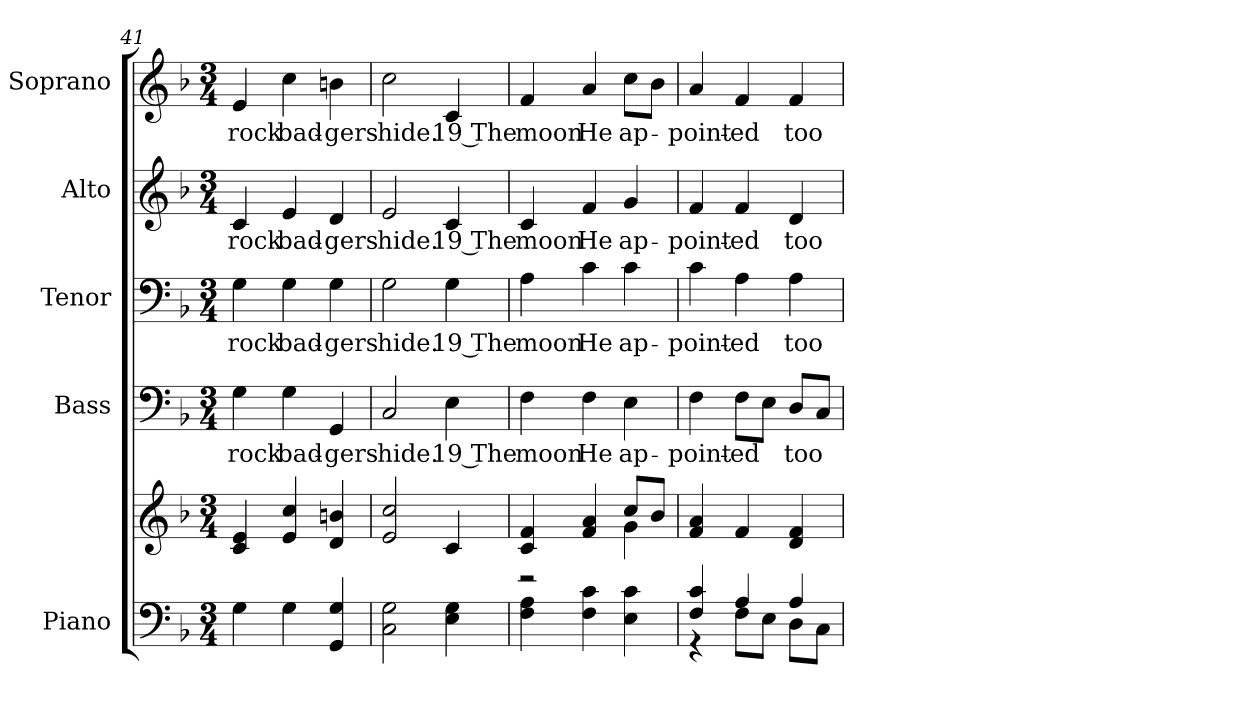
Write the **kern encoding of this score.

**kern	**kern	**kern	**text	**kern	**text	**kern	**text	**kern	**text
*part5	*part5	*part4	*part4	*part3	*part3	*part2	*part2	*part1	*part1
*staff6	*staff5	*staff4	*staff4	*staff3	*staff3	*staff2	*staff2	*staff1	*staff1
*I"Piano	*	*I"Bass	*	*I"Tenor	*	*I"Alto	*	*I"Soprano	*
*I'Pno.	*	*I'B.	*	*I'T.	*	*I'A.	*	*I'S.	*
*clefF4	*clefG2	*clefF4	*	*clefF4	*	*clefG2	*	*clefG2	*
*k[b-]	*k[b-]	*k[b-]	*	*k[b-]	*	*k[b-]	*	*k[b-]	*
*F:	*F:	*F:	*	*F:	*	*F:	*	*F:	*
*M3/4	*M3/4	*M3/4	*	*M3/4	*	*M3/4	*	*M3/4	*
=41	=41	=41	=41	=41	=41	=41	=41	=41	=41
!	!	!	!LO:LY:b:color=#000000	!	!	!	!	!	!
!	!	!	!	!	!LO:LY:b:color=#000000	!	!	!	!
!	!	!	!	!	!	!	!LO:LY:b:color=#000000	!	!
!	!	!	!	!	!	!	!	!	!LO:LY:b:color=#000000
4Gi\	4ci/ 4ei	4Gi\	rock	4Gi\	rock	4ci/	rock	4ei/	rock
!	!	!	!LO:LY:b:color=#000000	!	!	!	!	!	!
!	!	!	!	!	!LO:LY:b:color=#000000	!	!	!	!
!	!	!	!	!	!	!	!LO:LY:b:color=#000000	!	!
!	!	!	!	!	!	!	!	!	!LO:LY:b:color=#000000
4Gi\	4ei/ 4cci	4Gi\	bad-	4Gi\	bad-	4ei/	bad-	4cci\	bad-
!	!	!	!LO:LY:b:color=#000000	!	!	!	!	!	!
!	!	!	!	!	!LO:LY:b:color=#000000	!	!	!	!
!	!	!	!	!	!	!	!LO:LY:b:color=#000000	!	!
!	!	!	!	!	!	!	!	!	!LO:LY:b:color=#000000
4GGi/ 4Gi	4di/ 4bni	4GGi/	-gers	4Gi\	-gers	4di/	-gers	4bni\	-gers
!!LO:LB:g=z
=42	=42	=42	=42	=42	=42	=42	=42	=42	=42
!	!	!	!LO:LY:b:color=#000000	!	!	!	!	!	!
!	!	!	!	!	!LO:LY:b:color=#000000	!	!	!	!
!	!	!	!	!	!	!	!LO:LY:b:color=#000000	!	!
!	!	!	!	!	!	!	!	!	!LO:LY:b:color=#000000
2Ci\ 2Gi	2ei/ 2cci	2Ci/	hide.	2Gi\	hide.	2ei/	hide.	2cci\	hide.
!	!	!	!LO:LY:b:color=#000000	!	!	!	!	!	!
!	!	!	!	!	!LO:LY:b:color=#000000	!	!	!	!
!	!	!	!	!	!	!	!LO:LY:b:color=#000000	!	!
!	!	!	!	!	!	!	!	!	!LO:LY:b:color=#000000
4Ei\ 4Gi	4ci/	4Ei\	19 The	4Gi\	19 The	4ci/	19 The	4ci/	19 The
=43	=43	=43	=43	=43	=43	=43	=43	=43	=43
*	*^	*	*	*	*	*	*	*	*
!	!	!	!	!LO:LY:b:color=#000000	!	!	!	!	!	!
!	!	!	!	!	!	!LO:LY:b:color=#000000	!	!	!	!
!	!	!	!	!	!	!	!	!LO:LY:b:color=#000000	!	!
!	!	!	!	!	!	!	!	!	!	!LO:LY:b:color=#000000
4Fi\ 4Ai	4ci/ 4fi	2r	4Fi\	moon	4Ai\	moon	4ci/	moon	4fi/	moon
!	!	!	!	!LO:LY:b:color=#000000	!	!	!	!	!	!
!	!	!	!	!	!	!LO:LY:b:color=#000000	!	!	!	!
!	!	!	!	!	!	!	!	!LO:LY:b:color=#000000	!	!
!	!	!	!	!	!	!	!	!	!	!LO:LY:b:color=#000000
4Fi\ 4ci	4fi/ 4ai	.	4Fi\	He	4ci\	He	4fi/	He	4ai/	He
!	!	!	!	!LO:LY:b:color=#000000	!	!	!	!	!	!
!	!	!	!	!	!	!LO:LY:b:color=#000000	!	!	!	!
!	!	!	!	!	!	!	!	!LO:LY:b:color=#000000	!	!
!	!	!	!	!	!	!	!	!	!	!LO:LY:b:color=#000000
4Ei\ 4ci	8cci/L	4gi\	4Ei\	ap-	4ci\	ap-	4gi/	ap-	8cci\L	ap-
.	8b-i/J	.	.	.	.	.	.	.	8b-i\J	.
*	*v	*v	*	*	*	*	*	*	*	*
=44	=44	=44	=44	=44	=44	=44	=44	=44	=44
*^	*	*	*	*	*	*	*	*	*
!	!	!	!	!LO:LY:b:color=#000000	!	!	!	!	!	!
!	!	!	!	!	!	!LO:LY:b:color=#000000	!	!	!	!
!	!	!	!	!	!	!	!	!LO:LY:b:color=#000000	!	!
!	!	!	!	!	!	!	!	!	!	!LO:LY:b:color=#000000
4Fi/ 4ci	4r	4fi/ 4ai	4Fi\	-point-	4ci\	-point-	4fi/	-point-	4ai/	-point-
!	!	!	!	!LO:LY:b:color=#000000	!	!	!	!	!	!
!	!	!	!	!	!	!LO:LY:b:color=#000000	!	!	!	!
!	!	!	!	!	!	!	!	!LO:LY:b:color=#000000	!	!
!	!	!	!	!	!	!	!	!	!	!LO:LY:b:color=#000000
4Ai/	8Fi\L	4fi/	8Fi\L	-ed	4Ai\	-ed	4fi/	-ed	4fi/	-ed
.	8Ei\J	.	8Ei\J	.	.	.	.	.	.	.
!	!	!	!	!LO:LY:b:color=#000000	!	!	!	!	!	!
!	!	!	!	!	!	!LO:LY:b:color=#000000	!	!	!	!
!	!	!	!	!	!	!	!	!LO:LY:b:color=#000000	!	!
!	!	!	!	!	!	!	!	!	!	!LO:LY:b:color=#000000
4Ai/	8Di\L	4di/ 4fi	8Di/L	too	4Ai\	too	4di/	too	4fi/	too
.	8Ci\J	.	8Ci/J	.	.	.	.	.	.	.
*v	*v	*	*	*	*	*	*	*	*	*
=	=	=	=	=	=	=	=	=	=
*-	*-	*-	*-	*-	*-	*-	*-	*-	*-
